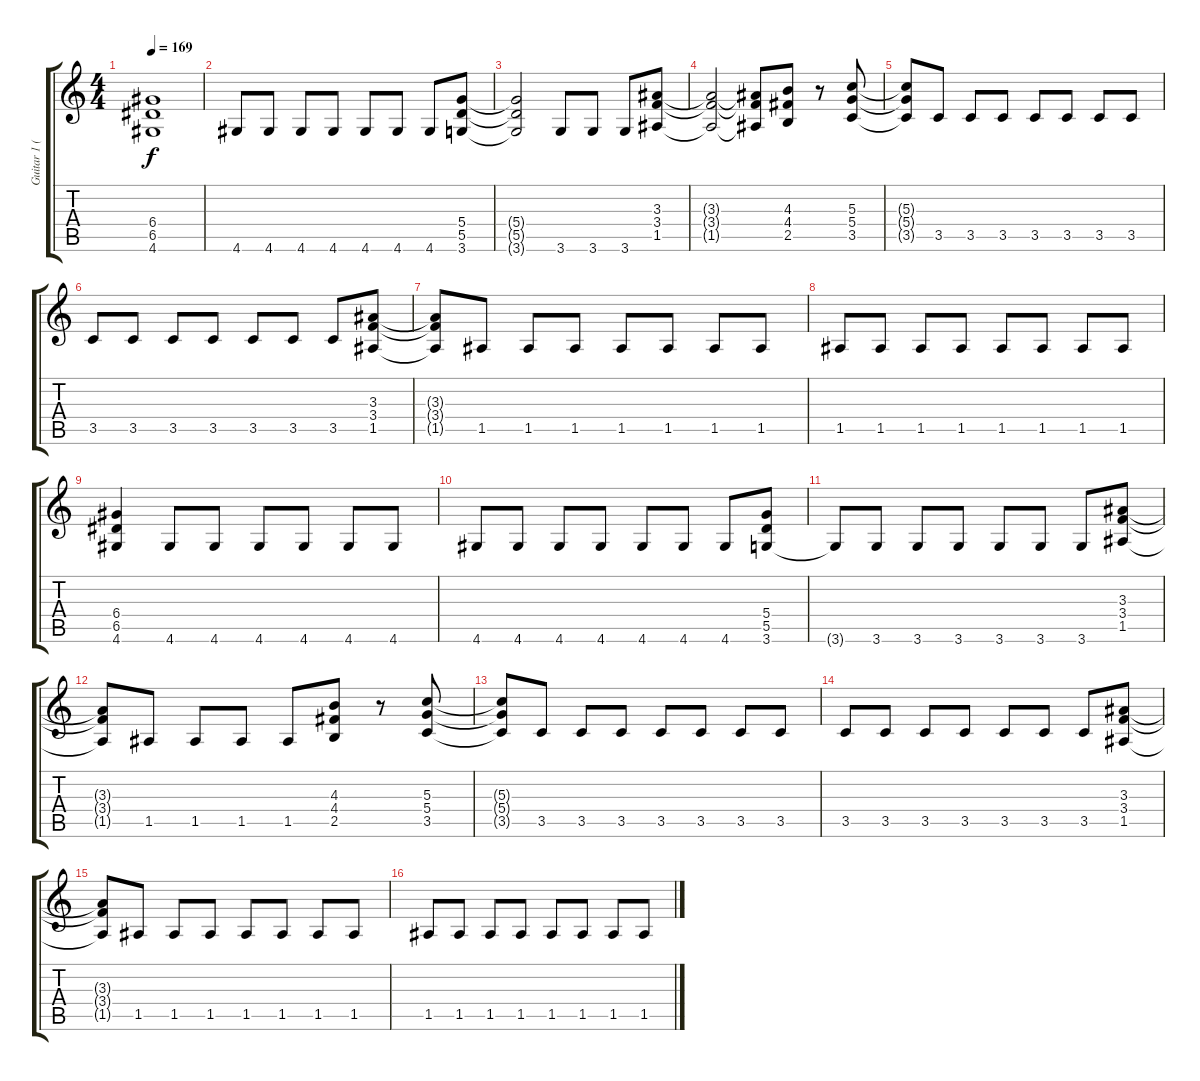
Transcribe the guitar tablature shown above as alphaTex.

\track ("Guitar 1 (Rhythm)" "Guitar 1 (") {instrument distortionguitar}
\staff {score tabs}
\tuning (E4 B3 G3 D3 A2 E2) {hide}
\ts (4 4)
\tempo 169
\clef g2
\ks c
(6.4{t} 6.5{t} 4.6{t}).1{dy f} |
4.6.8 4.6.8 4.6.8 4.6.8 4.6.8 4.6.8 4.6.8 (5.4 5.5 3.6).8 |
(5.4{t} 5.5{t} 3.6{t}).2 3.6.8 3.6.8 3.6.8 (3.3 3.4 1.5).8 |
(3.3{t} 3.4{t} 1.5{t}).2 (3.3{t} 3.4{t} 1.5{t}).8 (4.3 4.4 2.5).8 r.8 (5.3 5.4 3.5).8 |
(5.3{t} 5.4{t} 3.5{t}).8 3.5.8 3.5.8 3.5.8 3.5.8 3.5.8 3.5.8 3.5.8 |
3.5.8 3.5.8 3.5.8 3.5.8 3.5.8 3.5.8 3.5.8 (3.3 3.4 1.5).8 |
(3.3{t} 3.4{t} 1.5{t}).8 1.5.8 1.5.8 1.5.8 1.5.8 1.5.8 1.5.8 1.5.8 |
1.5.8 1.5.8 1.5.8 1.5.8 1.5.8 1.5.8 1.5.8 1.5.8 |
(6.4 6.5 4.6).4 4.6.8 4.6.8 4.6.8 4.6.8 4.6.8 4.6.8 |
4.6.8 4.6.8 4.6.8 4.6.8 4.6.8 4.6.8 4.6.8 (5.4 5.5 3.6).8 |
3.6{t}.8 3.6.8 3.6.8 3.6.8 3.6.8 3.6.8 3.6.8 (3.3 3.4 1.5).8 |
(3.3{t} 3.4{t} 1.5{t}).8 1.5.8 1.5.8 1.5.8 1.5.8 (4.3 4.4 2.5).8 r.8 (5.3 5.4 3.5).8 |
(5.3{t} 5.4{t} 3.5{t}).8 3.5.8 3.5.8 3.5.8 3.5.8 3.5.8 3.5.8 3.5.8 |
3.5.8 3.5.8 3.5.8 3.5.8 3.5.8 3.5.8 3.5.8 (3.3 3.4 1.5).8 |
(3.3{t} 3.4{t} 1.5{t}).8 1.5.8 1.5.8 1.5.8 1.5.8 1.5.8 1.5.8 1.5.8 |
1.5.8 1.5.8 1.5.8 1.5.8 1.5.8 1.5.8 1.5.8 1.5.8
